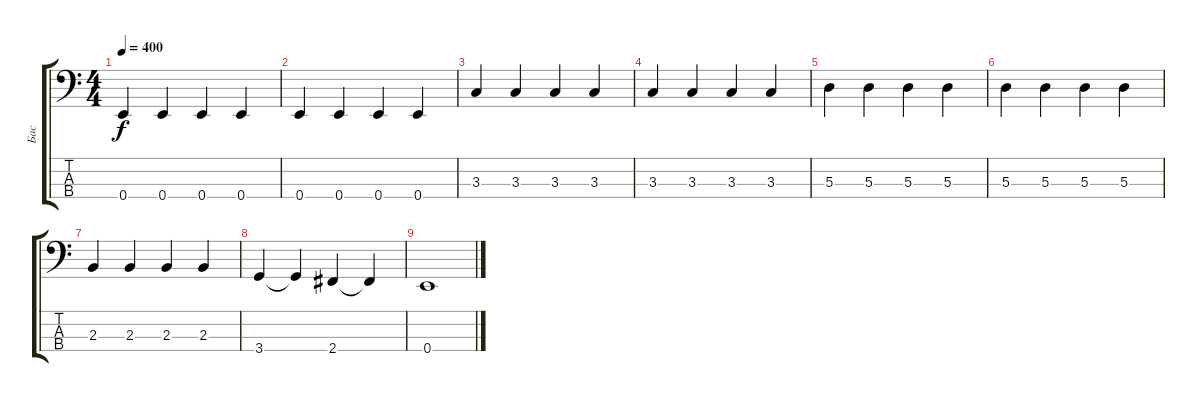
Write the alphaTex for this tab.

\track ("Бас" "Бас") {instrument electricbassfinger}
\staff {score tabs}
\tuning (G2 D2 A1 E1) {hide}
\ts (4 4)
\tempo 400
\clef f4
\ks c
0.4.4{dy f} 0.4.4 0.4.4 0.4.4 |
0.4.4 0.4.4 0.4.4 0.4.4 |
3.3.4 3.3.4 3.3.4 3.3.4 |
3.3.4 3.3.4 3.3.4 3.3.4 |
5.3.4 5.3.4 5.3.4 5.3.4 |
5.3.4 5.3.4 5.3.4 5.3.4 |
2.3.4 2.3.4 2.3.4 2.3.4 |
3.4.4 3.4{t}.4 2.4.4 2.4{t}.4 |
0.4.1
